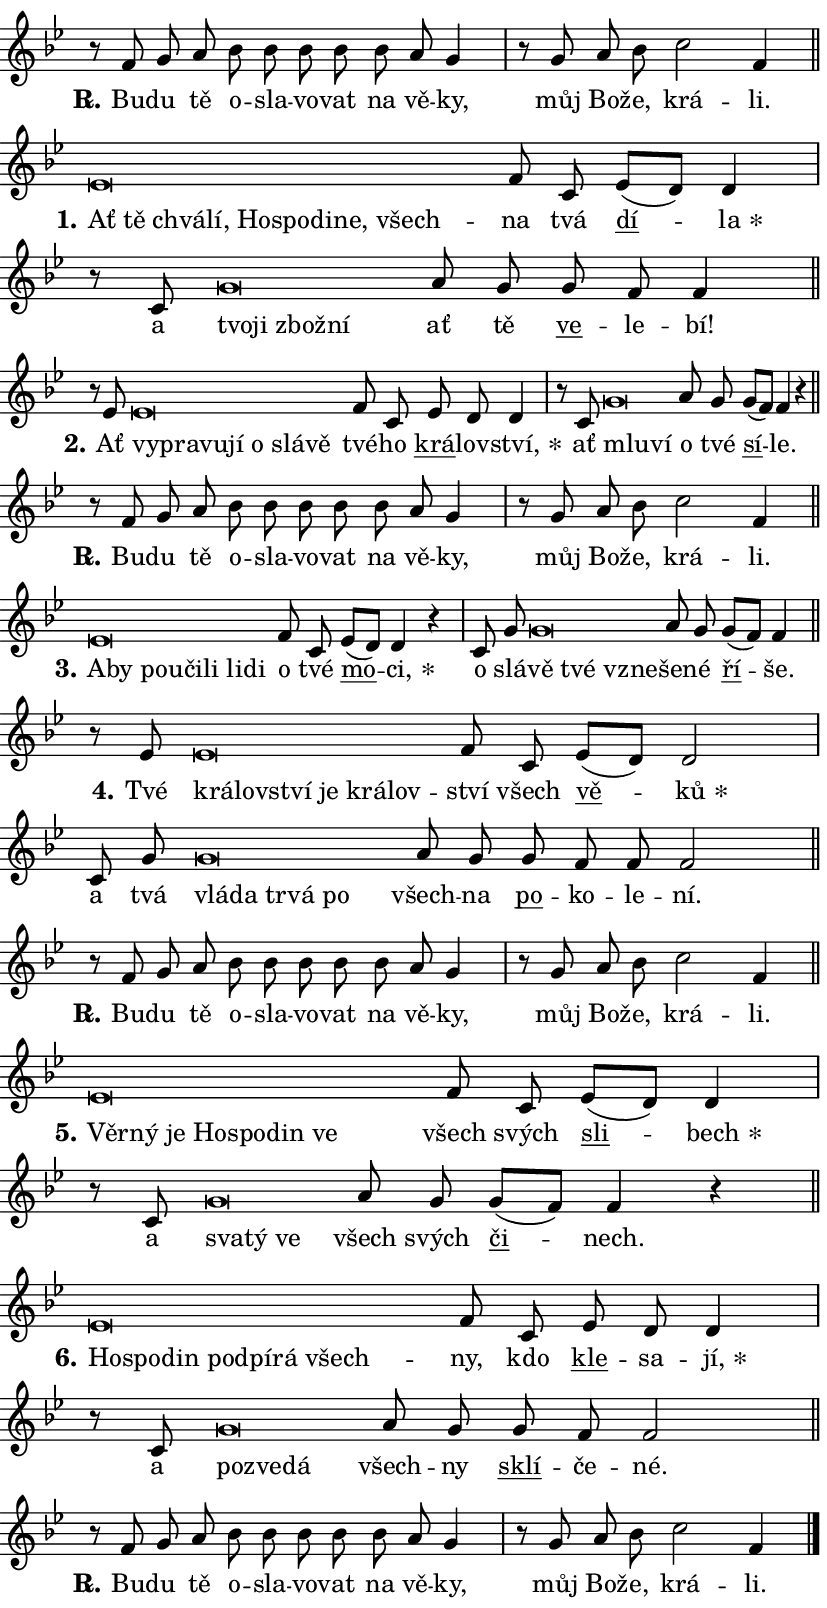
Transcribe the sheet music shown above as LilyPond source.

\version "2.24.0"
\header { tagline = "" }
\paper {
  indent = 0\cm
  top-margin = 0\cm
  right-margin = 0.13\cm % to fit lyric hyphens
  bottom-margin = 0\cm
  left-margin = 0\cm
  paper-width = 14\cm
  page-breaking = #ly:one-page-breaking
  system-system-spacing.basic-distance = #11
  score-system-spacing.basic-distance = #11
  ragged-last = ##f
}


%% Author: Thomas Morley
%% https://lists.gnu.org/archive/html/lilypond-user/2020-05/msg00002.html
#(define (line-position grob)
"Returns position of @var[grob} in current system:
   @code{'start}, if at first time-step
   @code{'end}, if at last time-step
   @code{'middle} otherwise
"
  (let* ((col (ly:item-get-column grob))
         (ln (ly:grob-object col 'left-neighbor))
         (rn (ly:grob-object col 'right-neighbor))
         (col-to-check-left (if (ly:grob? ln) ln col))
         (col-to-check-right (if (ly:grob? rn) rn col))
         (break-dir-left
           (and
             (ly:grob-property col-to-check-left 'non-musical #f)
             (ly:item-break-dir col-to-check-left)))
         (break-dir-right
           (and
             (ly:grob-property col-to-check-right 'non-musical #f)
             (ly:item-break-dir col-to-check-right))))
        (cond ((eqv? 1 break-dir-left) 'start)
              ((eqv? -1 break-dir-right) 'end)
              (else 'middle))))

#(define (tranparent-at-line-position vctor)
  (lambda (grob)
  "Relying on @code{line-position} select the relevant enry from @var{vctor}.
Used to determine transparency,"
    (case (line-position grob)
      ((end) (not (vector-ref vctor 0)))
      ((middle) (not (vector-ref vctor 1)))
      ((start) (not (vector-ref vctor 2))))))

noteHeadBreakVisibility =
#(define-music-function (break-visibility)(vector?)
"Makes @code{NoteHead}s transparent relying on @var{break-visibility}"
#{
  \override NoteHead.transparent =
    #(tranparent-at-line-position break-visibility)
#})

#(define delete-ledgers-for-transparent-note-heads
  (lambda (grob)
    "Reads whether a @code{NoteHead} is transparent.
If so this @code{NoteHead} is removed from @code{'note-heads} from
@var{grob}, which is supposed to be @code{LedgerLineSpanner}.
As a result ledgers are not printed for this @code{NoteHead}"
    (let* ((nhds-array (ly:grob-object grob 'note-heads))
           (nhds-list
             (if (ly:grob-array? nhds-array)
                 (ly:grob-array->list nhds-array)
                 '()))
           ;; Relies on the transparent-property being done before
           ;; Staff.LedgerLineSpanner.after-line-breaking is executed.
           ;; This is fragile ...
           (to-keep
             (remove
               (lambda (nhd)
                 (ly:grob-property nhd 'transparent #f))
               nhds-list)))
      ;; TODO find a better method to iterate over grob-arrays, similiar
      ;; to filter/remove etc for lists
      ;; For now rebuilt from scratch
      (set! (ly:grob-object grob 'note-heads)  '())
      (for-each
        (lambda (nhd)
          (ly:pointer-group-interface::add-grob grob 'note-heads nhd))
        to-keep))))

squashNotes = {
  \override NoteHead.X-extent = #'(-0.2 . 0.2)
  \override NoteHead.Y-extent = #'(-0.75 . 0)
  \override NoteHead.stencil =
    #(lambda (grob)
       (let ((pos (ly:grob-property grob 'staff-position)))
         (begin
           (if (< pos -7) (display "ERROR: Lower brevis then expected\n") (display ""))
           (if (<= pos -6) ly:text-interface::print ly:note-head::print))))
}
unSquashNotes = {
  \revert NoteHead.X-extent
  \revert NoteHead.Y-extent
  \revert NoteHead.stencil
}

hideNotes = \noteHeadBreakVisibility #begin-of-line-visible
unHideNotes = \noteHeadBreakVisibility #all-visible

% work-around for resetting accidentals
% https://lilypond.org/doc/v2.23/Documentation/notation/displaying-rhythms#unmetered-music
cadenzaMeasure = {
  \cadenzaOff
  \partial 1024 s1024
  \cadenzaOn
}

#(define-markup-command (accent layout props text) (markup?)
  "Underline accented syllable"
  (interpret-markup layout props
    #{\markup \override #'(offset . 4.3) \underline { #text }#}))

responsum = \markup \concat {
  "R" \hspace #-1.05 \path #0.1 #'((moveto 0 0.07) (lineto 0.9 0.8)) \hspace #0.05 "."
}

spaceSize = #0.6828661417322834 % exact space size for TeX Gyre Schola

\layout {
  \context {
    \Staff
    \remove "Time_signature_engraver"
    \override LedgerLineSpanner.after-line-breaking = #delete-ledgers-for-transparent-note-heads
  }
  \context {
    \Lyrics {
      \override LyricSpace.minimum-distance = \spaceSize
      \override LyricText.font-name = #"TeX Gyre Schola"
      \override LyricText.font-size = 1
      \override StanzaNumber.font-name = #"TeX Gyre Schola Bold"
      \override StanzaNumber.font-size = 1
    }
  }
  \context {
    \Score 
    \override NoteHead.text =
      #(lambda (grob) 
        (let ((pos (ly:grob-property grob 'staff-position)))
          #{\markup {
            \combine
              \halign #-0.55 \raise #(if (= pos -6) 0 0.5) \override #'(thickness . 2) \draw-line #'(3.2 . 0)
              \musicglyph "noteheads.sM1"
          }#}))
  }
}

% magnetic-lyrics.ily
%
%   written by
%     Jean Abou Samra <jean@abou-samra.fr>
%     Werner Lemberg <wl@gnu.org>
%
%   adapted by
%     Jiri Hon <jiri.hon@gmail.com>
%
% Version 2022-Apr-15

% https://www.mail-archive.com/lilypond-user@gnu.org/msg149350.html

#(define (Left_hyphen_pointer_engraver context)
   "Collect syllable-hyphen-syllable occurrences in lyrics and store
them in properties.  This engraver only looks to the left.  For
example, if the lyrics input is @code{foo -- bar}, it does the
following.

@itemize @bullet
@item
Set the @code{text} property of the @code{LyricHyphen} grob between
@q{foo} and @q{bar} to @code{foo}.

@item
Set the @code{left-hyphen} property of the @code{LyricText} grob with
text @q{foo} to the @code{LyricHyphen} grob between @q{foo} and
@q{bar}.
@end itemize

Use this auxiliary engraver in combination with the
@code{lyric-@/text::@/apply-@/magnetic-@/offset!} hook."
   (let ((hyphen #f)
         (text #f))
     (make-engraver
      (acknowledgers
       ((lyric-syllable-interface engraver grob source-engraver)
        (set! text grob)))
      (end-acknowledgers
       ((lyric-hyphen-interface engraver grob source-engraver)
        ;(when (not (grob::has-interface grob 'lyric-space-interface))
          (set! hyphen grob)));)
      ((stop-translation-timestep engraver)
       (when (and text hyphen)
         (ly:grob-set-object! text 'left-hyphen hyphen))
       (set! text #f)
       (set! hyphen #f)))))

#(define (lyric-text::apply-magnetic-offset! grob)
   "If the space between two syllables is less than the value in
property @code{LyricText@/.details@/.squash-threshold}, move the right
syllable to the left so that it gets concatenated with the left
syllable.

Use this function as a hook for
@code{LyricText@/.after-@/line-@/breaking} if the
@code{Left_@/hyphen_@/pointer_@/engraver} is active."
   (let ((hyphen (ly:grob-object grob 'left-hyphen #f)))
     (when hyphen
       (let ((left-text (ly:spanner-bound hyphen LEFT)))
         (when (grob::has-interface left-text 'lyric-syllable-interface)
           (let* ((common (ly:grob-common-refpoint grob left-text X))
                  (this-x-ext (ly:grob-extent grob common X))
                  (left-x-ext
                   (begin
                     ;; Trigger magnetism for left-text.
                     (ly:grob-property left-text 'after-line-breaking)
                     (ly:grob-extent left-text common X)))
                  ;; `delta` is the gap width between two syllables.
                  (delta (- (interval-start this-x-ext)
                            (interval-end left-x-ext)))
                  (details (ly:grob-property grob 'details))
                  (threshold (assoc-get 'squash-threshold details 0.2)))
             (when (< delta threshold)
               (let* (;; We have to manipulate the input text so that
                      ;; ligatures crossing syllable boundaries are not
                      ;; disabled.  For languages based on the Latin
                      ;; script this is essentially a beautification.
                      ;; However, for non-Western scripts it can be a
                      ;; necessity.
                      (lt (ly:grob-property left-text 'text))
                      (rt (ly:grob-property grob 'text))
                      (is-space (grob::has-interface hyphen 'lyric-space-interface))
                      (space (if is-space " " ""))
                      (extra-delta (if is-space spaceSize 0))
                      ;; Append new syllable.
                      (ltrt-space (if (and (string? lt) (string? rt))
                                (string-append lt space rt)
                                (make-concat-markup (list lt space rt))))
                      ;; Right-align `ltrt` to the right side.
                      (ltrt-space-markup (grob-interpret-markup
                               grob
                               (make-translate-markup
                                (cons (interval-length this-x-ext) 0)
                                (make-right-align-markup ltrt-space)))))
                 (begin
                   ;; Don't print `left-text`.
                   (ly:grob-set-property! left-text 'stencil #f)
                   ;; Set text and stencil (which holds all collected
                   ;; syllables so far) and shift it to the left.
                   (ly:grob-set-property! grob 'text ltrt-space)
                   (ly:grob-set-property! grob 'stencil ltrt-space-markup)
                   (ly:grob-translate-axis! grob (- (- delta extra-delta)) X))))))))))


#(define (lyric-hyphen::displace-bounds-first grob)
   ;; Make very sure this callback isn't triggered too early.
   (let ((left (ly:spanner-bound grob LEFT))
         (right (ly:spanner-bound grob RIGHT)))
     (ly:grob-property left 'after-line-breaking)
     (ly:grob-property right 'after-line-breaking)
     (ly:lyric-hyphen::print grob)))

squashThreshold = #0.4

\layout {
  \context {
    \Lyrics
    \consists #Left_hyphen_pointer_engraver
    \override LyricText.after-line-breaking =
      #lyric-text::apply-magnetic-offset!
    \override LyricHyphen.stencil = #lyric-hyphen::displace-bounds-first
    \override LyricText.details.squash-threshold = \squashThreshold
    \override LyricHyphen.minimum-distance = 0
    \override LyricHyphen.minimum-length = \squashThreshold
  }
}

squashText = \override LyricText.details.squash-threshold = 9999
unSquashText = \override LyricText.details.squash-threshold = \squashThreshold

leftText = \override LyricText.self-alignment-X = #LEFT
unLeftText = \revert LyricText.self-alignment-X

starOffset = #(lambda (grob) 
                (let ((x_offset (ly:self-alignment-interface::aligned-on-x-parent grob)))
                  (if (= x_offset 0) 0 (+ x_offset 1.2))))

star = #(define-music-function (syllable)(string?)
"Append star separator at the end of a syllable"
#{
  \once \override LyricText.X-offset = #starOffset
  \lyricmode { \markup {
    #syllable
    \override #'((font-name . "TeX Gyre Schola Bold")) \hspace #0.2 \lower #0.65 \larger "*"
  } }
#})

starAccent = #(define-music-function (syllable)(string?)
"Append star separator at the end of a syllable and make accent"
#{
  \once \override LyricText.X-offset = #starOffset
  \lyricmode { \markup {
    \accent #syllable
    \override #'((font-name . "TeX Gyre Schola Bold")) \hspace #0.2 \lower #0.65 \larger "*"
  } }
#})

breath = #(define-music-function (syllable)(string?)
"Append breathing indicator at the end of a syllable"
#{
  \lyricmode { \markup { #syllable "+" } }
#})

optionalBreath = #(define-music-function (syllable)(string?)
"Append optional breathing indicator at the end of a syllable"
#{
  \lyricmode { \markup { #syllable "(+)" } }
#})


\score {
    <<
        \new Voice = "melody" { \cadenzaOn \key bes \major \relative { r8 f' g a bes bes bes bes \bar "" bes a g4 \cadenzaMeasure \bar "|" r8 g a bes \bar "" c2 f,4 \cadenzaMeasure \bar "||" \break } }
        \new Lyrics \lyricsto "melody" { \lyricmode { \set stanza = \responsum
Bu -- du tě o -- sla -- vo -- vat na vě -- ky, můj Bo -- že, krá -- li. } }
    >>
    \layout {}
}

\score {
    <<
        \new Voice = "melody" { \cadenzaOn \key bes \major \relative { \squashNotes es'\breve*1/16 \hideNotes \breve*1/16 \bar "" \breve*1/16 \bar "" \breve*1/16 \bar "" \breve*1/16 \bar "" \breve*1/16 \bar "" \breve*1/16 \bar "" \breve*1/16 \breve*1/16 \bar "" \unHideNotes \unSquashNotes f8 c \bar "" es[( d)] d4 \cadenzaMeasure \bar "|" r8 c8 \squashNotes g'\breve*1/16 \hideNotes \breve*1/16 \bar "" \breve*1/16 \breve*1/16 \bar "" \unHideNotes \unSquashNotes a8 g \bar "" g f f4 \cadenzaMeasure \bar "||" \break } }
        \new Lyrics \lyricsto "melody" { \lyricmode { \set stanza = "1."
\leftText Ať \squashText tě chvá -- lí, Ho -- spo -- di -- ne, všech -- \unLeftText \unSquashText na tvá \markup \accent dí -- \star la a \leftText tvo -- \squashText ji zbož -- ní \unLeftText \unSquashText ať tě \markup \accent ve -- le -- bí! } }
    >>
    \layout {}
}

\score {
    <<
        \new Voice = "melody" { \cadenzaOn \key bes \major \relative { r8 es'8 \squashNotes es\breve*1/16 \hideNotes \breve*1/16 \bar "" \breve*1/16 \bar "" \breve*1/16 \bar "" \breve*1/16 \bar "" \breve*1/16 \breve*1/16 \bar "" \unHideNotes \unSquashNotes f8 c \bar "" es d d4 \cadenzaMeasure \bar "|" r8 c8 \squashNotes g'\breve*1/16 \hideNotes \breve*1/16 \bar "" \unHideNotes \unSquashNotes a8 g \bar "" g[( f)] f4 r \cadenzaMeasure \bar "||" \break } }
        \new Lyrics \lyricsto "melody" { \lyricmode { \set stanza = "2."
Ať \leftText vy -- \squashText pra -- vu -- jí o slá -- vě \unLeftText \unSquashText tvé -- ho \markup \accent krá -- lov -- \star ství, ať \leftText mlu -- \squashText ví \unLeftText \unSquashText o tvé \markup \accent sí -- le. } }
    >>
    \layout {}
}

\score {
    <<
        \new Voice = "melody" { \cadenzaOn \key bes \major \relative { r8 f' g a bes bes bes bes \bar "" bes a g4 \cadenzaMeasure \bar "|" r8 g a bes \bar "" c2 f,4 \cadenzaMeasure \bar "||" \break } }
        \new Lyrics \lyricsto "melody" { \lyricmode { \set stanza = \responsum
Bu -- du tě o -- sla -- vo -- vat na vě -- ky, můj Bo -- že, krá -- li. } }
    >>
    \layout {}
}

\score {
    <<
        \new Voice = "melody" { \cadenzaOn \key bes \major \relative { \squashNotes es'\breve*1/16 \hideNotes \breve*1/16 \bar "" \breve*1/16 \bar "" \breve*1/16 \bar "" \breve*1/16 \bar "" \breve*1/16 \bar "" \breve*1/16 \breve*1/16 \bar "" \unHideNotes \unSquashNotes f8 c \bar "" es[( d)] d4 r \cadenzaMeasure \bar "|" c8 g' \bar "" \squashNotes g\breve*1/16 \hideNotes \breve*1/16 \breve*1/16 \bar "" \unHideNotes \unSquashNotes a8 g \bar "" g[( f)] f4 \cadenzaMeasure \bar "||" \break } }
        \new Lyrics \lyricsto "melody" { \lyricmode { \set stanza = "3."
\leftText A -- \squashText by po -- u -- či -- li li -- di \unLeftText \unSquashText o tvé \markup \accent mo -- \star ci, o slá -- \leftText vě \squashText tvé vzne -- \unLeftText \unSquashText še -- né \markup \accent ří -- še. } }
    >>
    \layout {}
}

\score {
    <<
        \new Voice = "melody" { \cadenzaOn \key bes \major \relative { r8 es'8 \squashNotes es\breve*1/16 \hideNotes \breve*1/16 \bar "" \breve*1/16 \bar "" \breve*1/16 \bar "" \breve*1/16 \breve*1/16 \bar "" \unHideNotes \unSquashNotes f8 c \bar "" es[( d)] d2 \cadenzaMeasure \bar "|" c8 g' \bar "" \squashNotes g\breve*1/16 \hideNotes \breve*1/16 \bar "" \breve*1/16 \bar "" \breve*1/16 \breve*1/16 \bar "" \unHideNotes \unSquashNotes a8 g \bar "" g f f f2 \cadenzaMeasure \bar "||" \break } }
        \new Lyrics \lyricsto "melody" { \lyricmode { \set stanza = "4."
Tvé \leftText krá -- \squashText lov -- ství je krá -- lov -- \unLeftText \unSquashText ství všech \markup \accent vě -- \star ků a tvá \leftText vlá -- \squashText da tr -- vá po \unLeftText \unSquashText všech -- na \markup \accent po -- ko -- le -- ní. } }
    >>
    \layout {}
}

\score {
    <<
        \new Voice = "melody" { \cadenzaOn \key bes \major \relative { r8 f' g a bes bes bes bes \bar "" bes a g4 \cadenzaMeasure \bar "|" r8 g a bes \bar "" c2 f,4 \cadenzaMeasure \bar "||" \break } }
        \new Lyrics \lyricsto "melody" { \lyricmode { \set stanza = \responsum
Bu -- du tě o -- sla -- vo -- vat na vě -- ky, můj Bo -- že, krá -- li. } }
    >>
    \layout {}
}

\score {
    <<
        \new Voice = "melody" { \cadenzaOn \key bes \major \relative { \squashNotes es'\breve*1/16 \hideNotes \breve*1/16 \bar "" \breve*1/16 \bar "" \breve*1/16 \bar "" \breve*1/16 \bar "" \breve*1/16 \breve*1/16 \bar "" \unHideNotes \unSquashNotes f8 c \bar "" es[( d)] d4 \cadenzaMeasure \bar "|" r8 c8 \squashNotes g'\breve*1/16 \hideNotes \breve*1/16 \breve*1/16 \bar "" \unHideNotes \unSquashNotes a8 g \bar "" g[( f)] f4 r \cadenzaMeasure \bar "||" \break } }
        \new Lyrics \lyricsto "melody" { \lyricmode { \set stanza = "5."
\leftText Věr -- \squashText ný je Ho -- spo -- din ve \unLeftText \unSquashText všech svých \markup \accent sli -- \star bech a \leftText sva -- \squashText tý ve \unLeftText \unSquashText všech svých \markup \accent či -- nech. } }
    >>
    \layout {}
}

\score {
    <<
        \new Voice = "melody" { \cadenzaOn \key bes \major \relative { \squashNotes es'\breve*1/16 \hideNotes \breve*1/16 \bar "" \breve*1/16 \bar "" \breve*1/16 \bar "" \breve*1/16 \bar "" \breve*1/16 \breve*1/16 \bar "" \unHideNotes \unSquashNotes f8 c \bar "" es d d4 \cadenzaMeasure \bar "|" r8 c8 \squashNotes g'\breve*1/16 \hideNotes \breve*1/16 \breve*1/16 \bar "" \unHideNotes \unSquashNotes a8 g \bar "" g f f2 \cadenzaMeasure \bar "||" \break } }
        \new Lyrics \lyricsto "melody" { \lyricmode { \set stanza = "6."
\leftText Ho -- \squashText spo -- din pod -- pí -- rá všech -- \unLeftText \unSquashText ny, kdo \markup \accent kle -- sa -- \star jí, a \leftText po -- \squashText zve -- dá \unLeftText \unSquashText všech -- ny \markup \accent sklí -- če -- né. } }
    >>
    \layout {}
}

\score {
    <<
        \new Voice = "melody" { \cadenzaOn \key bes \major \relative { r8 f' g a bes bes bes bes \bar "" bes a g4 \cadenzaMeasure \bar "|" r8 g a bes \bar "" c2 f,4 \cadenzaMeasure \bar "||" \break } \bar "|." }
        \new Lyrics \lyricsto "melody" { \lyricmode { \set stanza = \responsum
Bu -- du tě o -- sla -- vo -- vat na vě -- ky, můj Bo -- že, krá -- li. } }
    >>
    \layout {}
}
